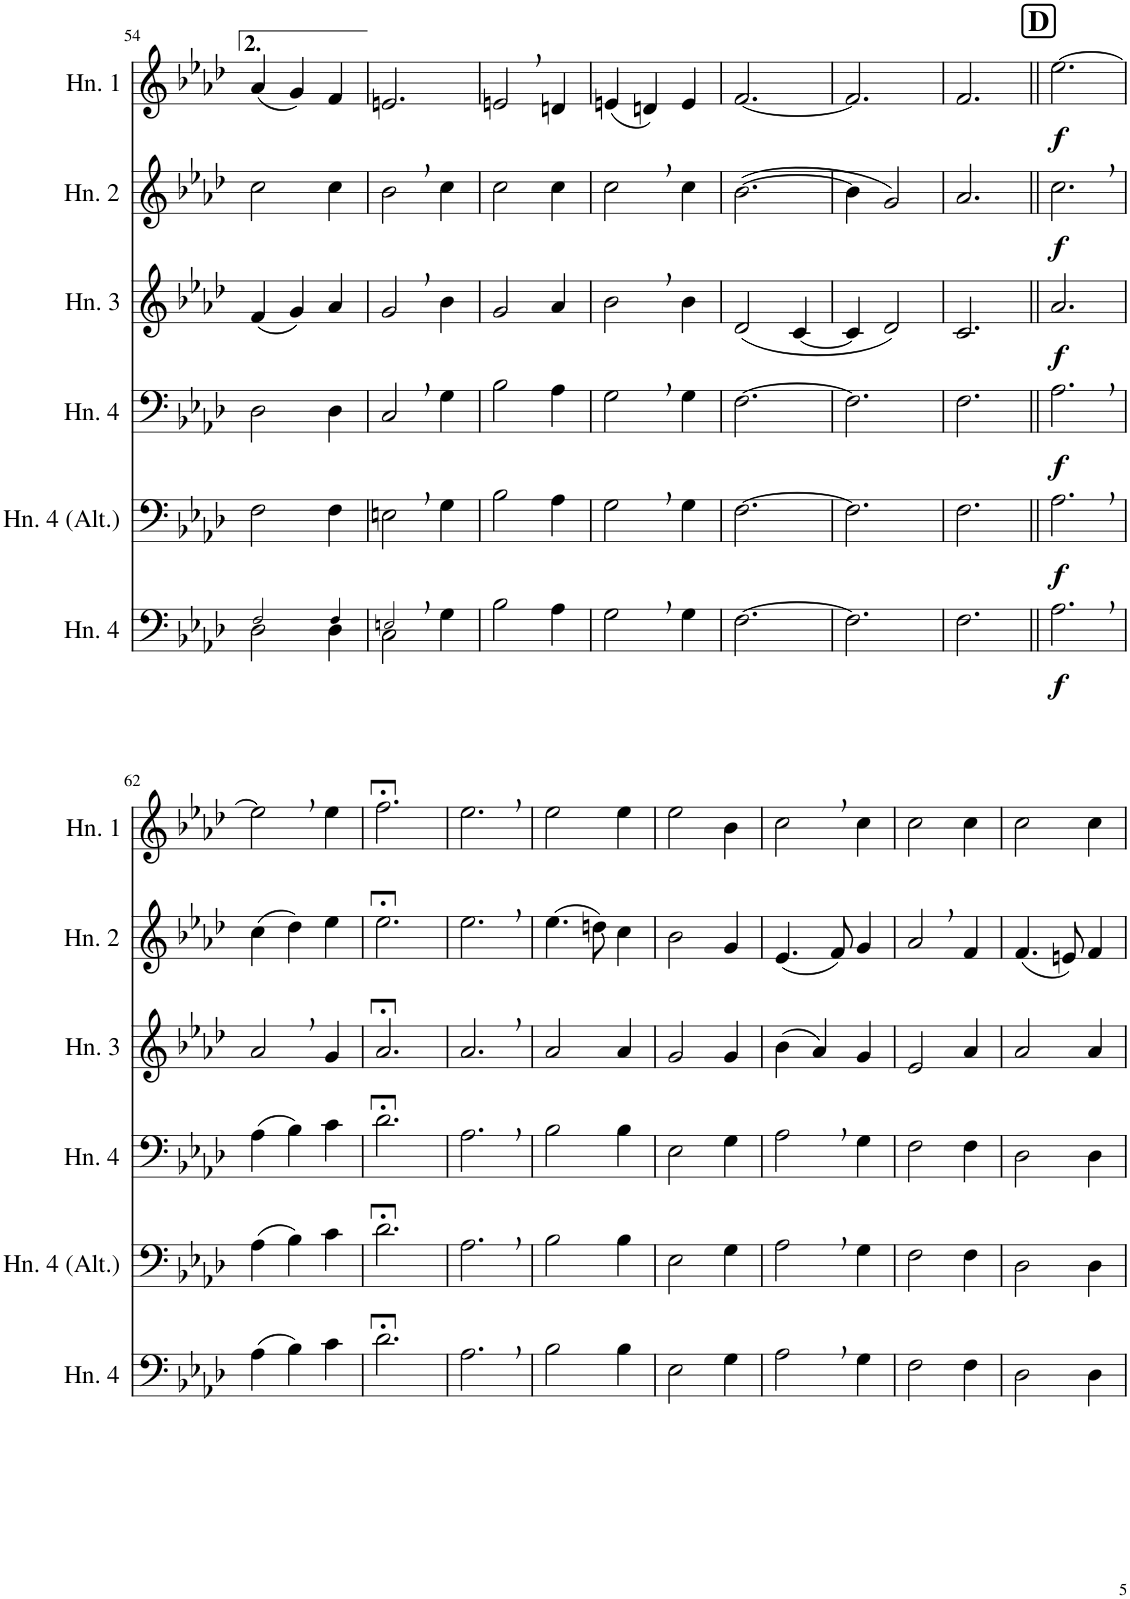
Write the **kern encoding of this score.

**kern	**dynam	**kern	**dynam	**kern	**dynam	**kern	**dynam	**kern	**dynam	**kern	**dynam
*part6	*part6	*part5	*part5	*part4	*part4	*part3	*part3	*part2	*part2	*part1	*part1
*staff6	*staff6	*staff5	*staff5	*staff4	*staff4	*staff3	*staff3	*staff2	*staff2	*staff1	*staff1
*I"Horn 4	*	*I"Horn 4 (Alt.)	*	*I"Horn 4	*	*I"Horn 3	*	*I"Horn 2	*	*I"Horn 1	*
*I'Hn. 4	*	*I'Hn. 4 (Alt.)	*	*I'Hn. 4	*	*I'Hn. 3	*	*I'Hn. 2	*	*I'Hn. 1	*
!!LO:PB:g=z
*clefF4	*	*clefF4	*	*clefF4	*	*clefG2	*	*clefG2	*	*clefG2	*
*Trd4c7	*	*Trd4c7	*	*Trd4c7	*	*Trd4c7	*	*Trd4c7	*	*Trd4c7	*
*k[b-e-a-d-]	*	*k[b-e-a-d-]	*	*k[b-e-a-d-]	*	*k[b-e-a-d-]	*	*k[b-e-a-d-]	*	*k[b-e-a-d-]	*
*M3/4	*	*M3/4	*	*M3/4	*	*M3/4	*	*M3/4	*	*M3/4	*
=54	=54	=54	=54	=54	=54	=54	=54	=54	=54	=54	=54
*^	*	*	*	*	*	*	*	*	*	*	*
2F!/	2D-\	.	2F\	.	2D-\	.	(4f/	.	2cc\	.	(4a-/	.
.	.	.	.	.	.	.	4g/)	.	.	.	4g/)	.
4F!/	4D-\	.	4F\	.	4D-\	.	4a-/	.	4cc\	.	4f/	.
=55	=55	=55	=55	=55	=55	=55	=55	=55	=55	=55	=55	=55
2En,!/	2C\	.	2En,\	.	2C,/	.	2g,/	.	2b-,\	.	2.en/	.
4G\	4ryy	.	4G\	.	4G\	.	4b-\	.	4cc\	.	.	.
*v	*v	*	*	*	*	*	*	*	*	*	*	*
=56	=56	=56	=56	=56	=56	=56	=56	=56	=56	=56	=56
2B-\	.	2B-\	.	2B-\	.	2g/	.	2cc\	.	2en,/	.
4A-\	.	4A-\	.	4A-\	.	4a-/	.	4cc\	.	4dn/	.
=57	=57	=57	=57	=57	=57	=57	=57	=57	=57	=57	=57
2G,\	.	2G,\	.	2G,\	.	2b-,\	.	2cc,\	.	(4en/	.
.	.	.	.	.	.	.	.	.	.	4dn/)	.
4G\	.	4G\	.	4G\	.	4b-\	.	4cc\	.	4e/	.
=58	=58	=58	=58	=58	=58	=58	=58	=58	=58	=58	=58
[2.F\	.	[2.F\	.	[2.F\	.	(2d-/	.	([2.b-\	.	[2.f/	.
.	.	.	.	.	.	[4c/	.	.	.	.	.
=59	=59	=59	=59	=59	=59	=59	=59	=59	=59	=59	=59
2.F\]	.	2.F\]	.	2.F\]	.	4c/]	.	4b-\]	.	2.f/]	.
.	.	.	.	.	.	2d-/)	.	2g/)	.	.	.
=60	=60	=60	=60	=60	=60	=60	=60	=60	=60	=60	=60
2.F\	.	2.F\	.	2.F\	.	2.c/	.	2.a-/	.	2.f/	.
!!LO:REH:place=s1:a:B:cj:fs=14:t=D
=61||	=61||	=61||	=61||	=61||	=61||	=61||	=61||	=61||	=61||	=61||	=61||
!	!LO:DY:b	!	!LO:DY:b	!	!LO:DY:b	!	!LO:DY:b	!	!LO:DY:b	!	!LO:DY:b
2.A-,\	f	2.A-,\	f	2.A-,\	f	2.a-/	f	2.cc,\	f	[2.ee-\	f
!!LO:LB:g=z
=62	=62	=62	=62	=62	=62	=62	=62	=62	=62	=62	=62
(4A-\	.	(4A-\	.	(4A-\	.	2a-,/	.	(4cc\	.	2ee-,\]	.
4B-\)	.	4B-\)	.	4B-\)	.	.	.	4dd-\)	.	.	.
4c\	.	4c\	.	4c\	.	4g/	.	4ee-\	.	4ee-\	.
=63	=63	=63	=63	=63	=63	=63	=63	=63	=63	=63	=63
2.d-;<\	.	2.d-;<\	.	2.d-;<\	.	2.a-;</	.	2.ee-;<\	.	2.ff;<\	.
=64	=64	=64	=64	=64	=64	=64	=64	=64	=64	=64	=64
2.A-,\	.	2.A-,\	.	2.A-,\	.	2.a-,/	.	2.ee-,\	.	2.ee-,\	.
=65	=65	=65	=65	=65	=65	=65	=65	=65	=65	=65	=65
2B-\	.	2B-\	.	2B-\	.	2a-/	.	(4.ee-\	.	2ee-\	.
.	.	.	.	.	.	.	.	8ddn\)	.	.	.
4B-\	.	4B-\	.	4B-\	.	4a-/	.	4cc\	.	4ee-\	.
=66	=66	=66	=66	=66	=66	=66	=66	=66	=66	=66	=66
2E-\	.	2E-\	.	2E-\	.	2g/	.	2b-\	.	2ee-\	.
4G\	.	4G\	.	4G\	.	4g/	.	4g/	.	4b-\	.
=67	=67	=67	=67	=67	=67	=67	=67	=67	=67	=67	=67
2A-,\	.	2A-,\	.	2A-,\	.	(4b-\	.	(4.e-/	.	2cc,\	.
.	.	.	.	.	.	4a-/)	.	.	.	.	.
.	.	.	.	.	.	.	.	8f/)	.	.	.
4G\	.	4G\	.	4G\	.	4g/	.	4g/	.	4cc\	.
=68	=68	=68	=68	=68	=68	=68	=68	=68	=68	=68	=68
2F\	.	2F\	.	2F\	.	2e-/	.	2a-,/	.	2cc\	.
4F\	.	4F\	.	4F\	.	4a-/	.	4f/	.	4cc\	.
=69	=69	=69	=69	=69	=69	=69	=69	=69	=69	=69	=69
2D-\	.	2D-\	.	2D-\	.	2a-/	.	(4.f/	.	2cc\	.
.	.	.	.	.	.	.	.	8en/)	.	.	.
4D-\	.	4D-\	.	4D-\	.	4a-/	.	4f/	.	4cc\	.
=	=	=	=	=	=	=	=	=	=	=	=
*-	*-	*-	*-	*-	*-	*-	*-	*-	*-	*-	*-
